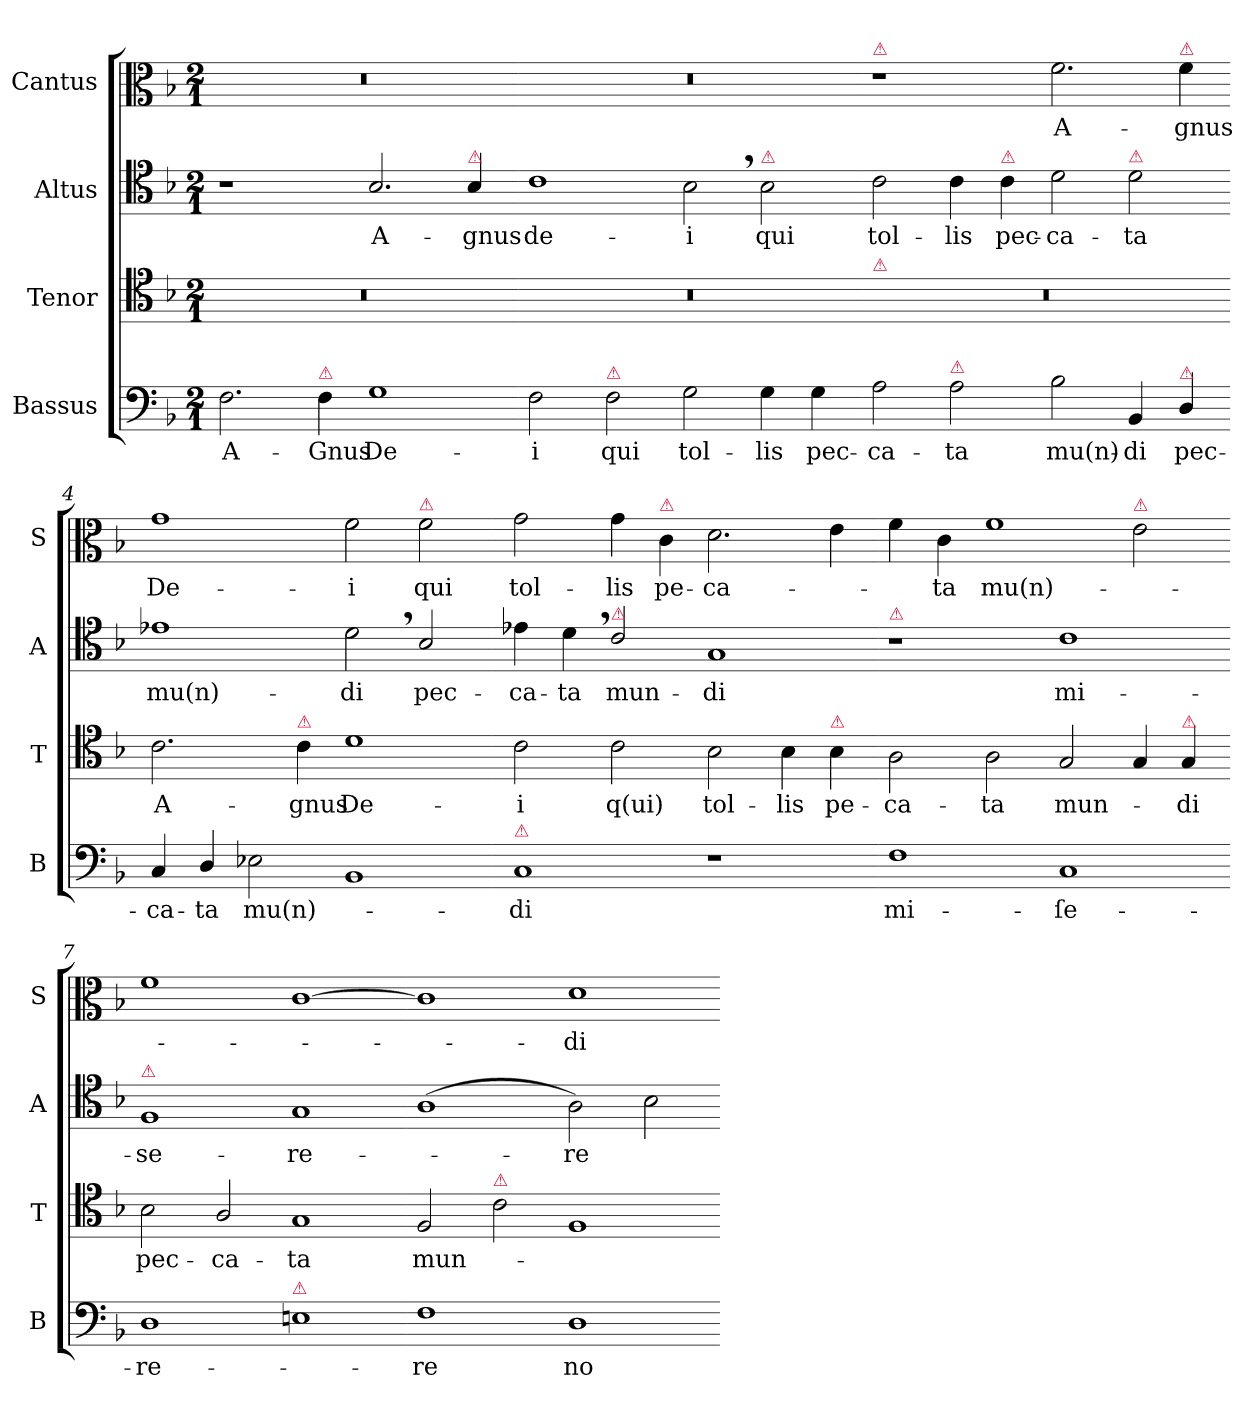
**kern	**text	**kern	**text	**kern	**text	**kern	**text
*part4	*part4	*part3	*part3	*part2	*part2	*part1	*part1
*staff4	*staff4	*staff3	*staff3	*staff2	*staff2	*staff1	*staff1
*I"Bassus	*	*I"Tenor	*	*I"Altus	*	*I"Cantus	*
*I'B	*	*I'T	*	*I'A	*	*I'S	*
*clefF4	*	*clefC4	*	*clefC4	*	*clefC3	*
*k[b-]	*	*k[b-]	*	*k[b-]	*	*k[b-]	*
*M2/1	*	*M2/1	*	*M2/1	*	*M2/1	*
=1	=1	=1	=1	=1	=1	=1	=1
2.F\	A-	0r	.	1r	.	0r	.
!LO:TX:a:color=crimson:t=⚠	!	!	!	!	!	!	!
4F\	-Gnus	.	.	.	.	.	.
1G	De-	.	.	2.B-/	A-	.	.
!	!	!	!	!LO:TX:a:color=crimson:t=⚠	!	!	!
.	.	.	.	4B-/	-gnus	.	.
=2-	=2-	=2-	=2-	=2-	=2-	=2-	=2-
2F\	-i	0r	.	1c	de-	0r	.
!LO:TX:a:color=crimson:t=⚠	!	!	!	!	!	!	!
2F\	qui	.	.	.	.	.	.
2G\	tol-	.	.	2B-,\	-i	.	.
!	!	!	!	!LO:TX:a:color=crimson:t=⚠	!	!	!
4G\	-lis	.	.	2B-\	qui	.	.
4G\	pec-	.	.	.	.	.	.
=3-	=3-	=3-	=3-	=3-	=3-	=3-	=3-
!	!	!	!	!	!	!LO:TX:a:color=crimson:t=⚠	!
!	!	!LO:TX:a:color=crimson:t=⚠	!	!	!	!	!
2A\	-ca-	0r	.	2c\	tol-	1r	.
!LO:TX:a:color=crimson:t=⚠	!	!	!	!	!	!	!
2A\	-ta	.	.	4c\	-lis	.	.
!	!	!	!	!LO:TX:a:color=crimson:t=⚠	!	!	!
.	.	.	.	4c\	pec-	.	.
2B-\	mu(n)-	.	.	2d\	-ca-	2.f\	A-
!	!	!	!	!LO:TX:a:color=crimson:t=⚠	!	!	!
4BB-/	-di	.	.	2d\	-ta	.	.
!	!	!	!	!	!	!LO:TX:a:color=crimson:t=⚠	!
!LO:TX:a:color=crimson:t=⚠	!	!	!	!	!	!	!
4D/	pec-	.	.	.	.	4f\	-gnus
=4-	=4-	=4-	=4-	=4-	=4-	=4-	=4-
4C/	-ca-	2.c\	A-	1e-X	mu(n)-	1g	De-
4D/	-ta	.	.	.	.	.	.
2E-X\	mu(n)-	.	.	.	.	.	.
!	!	!LO:TX:a:color=crimson:t=⚠	!	!	!	!	!
.	.	4c\	-gnus	.	.	.	.
1BB-	.	1d	De-	2d,\	-di	2f\	-i
!	!	!	!	!	!	!LO:TX:a:color=crimson:t=⚠	!
.	.	.	.	2B-/	pec-	2f\	qui
=5-	=5-	=5-	=5-	=5-	=5-	=5-	=5-
!LO:TX:a:color=crimson:t=⚠	!	!	!	!	!	!	!
1C	-di	2c\	-i	4e-X\	-ca-	2g\	tol-
.	.	.	.	4d,\	-ta	.	.
!	!	!	!	!LO:TX:a:color=crimson:t=⚠	!	!	!
.	.	2c\	q(ui)	2c/	mun-	4g\	-lis
!	!	!	!	!	!	!LO:TX:a:color=crimson:t=⚠	!
.	.	.	.	.	.	4c\	pe-
1r	.	2B-\	tol-	1G	-di	2.d\	-ca-
.	.	4B-\	-lis	.	.	.	.
!	!	!LO:TX:a:color=crimson:t=⚠	!	!	!	!	!
.	.	4B-\	pe-	.	.	4e\	.
=6-	=6-	=6-	=6-	=6-	=6-	=6-	=6-
!	!	!	!	!LO:TX:a:color=crimson:t=⚠	!	!	!
1F	mi-	2A\	-ca-	1r	.	4f\	.
.	.	.	.	.	.	4c\	-ta
.	.	2A\	-ta	.	.	1f	mu(n)-
1C	ſe-	2G/	mun-	1c	mi-	.	.
!	!	!	!	!	!	!LO:TX:a:color=crimson:t=⚠	!
.	.	4G/	.	.	.	2e\	.
!	!	!LO:TX:a:color=crimson:t=⚠	!	!	!	!	!
.	.	4G/	-di	.	.	.	.
=7-	=7-	=7-	=7-	=7-	=7-	=7-	=7-
!	!	!	!	!LO:TX:a:color=crimson:t=⚠	!	!	!
1D	-re-	2B-\	pec-	1F	-se-	1f	.
.	.	2A/	-ca-	.	.	.	.
!LO:TX:a:color=crimson:t=⚠	!	!	!	!	!	!	!
1En	.	1G	-ta	1G	-re-	[1c	.
=8-	=8-	=8-	=8-	=8-	=8-	=8-	=8-
1F	-re	2F/	mun-	(1A	.	1c]	.
!	!	!LO:TX:a:color=crimson:t=⚠	!	!	!	!	!
.	.	2c\	.	.	.	.	.
1D	no-	1F	.	2A\)	-re	1d	di
.	.	.	.	2B-\	.	.	.
=-	=-	=-	=-	=-	=-	=-	=-
*-	*-	*-	*-	*-	*-	*-	*-
